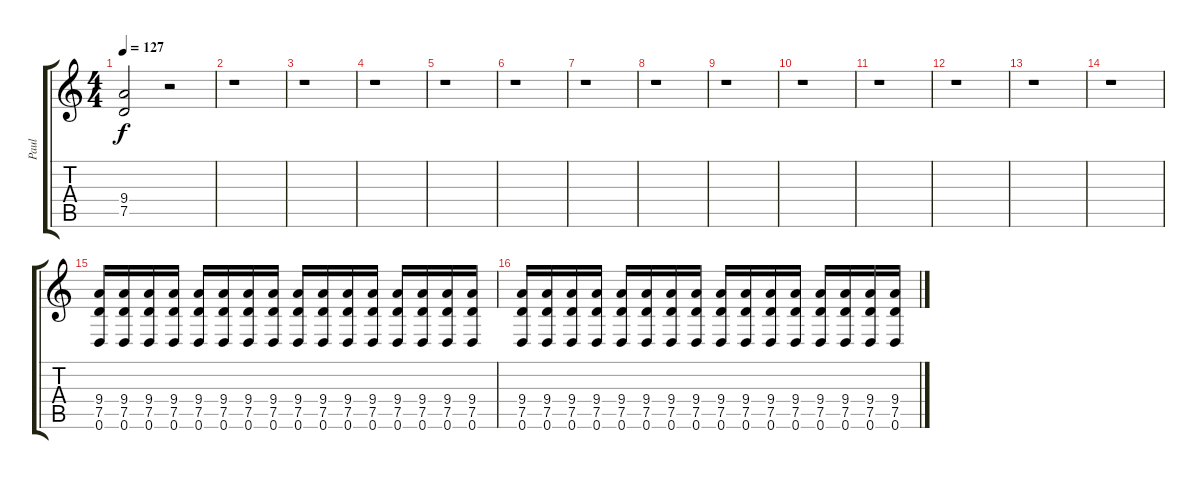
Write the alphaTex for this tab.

\track ("Paul" "Paul") {instrument distortionguitar}
\staff {score tabs}
\tuning (D4 A3 F3 C3 G2 D2) {hide}
\ts (4 4)
\tempo 127
\clef g2
\ks c
(9.4 7.5).2{dy f} r.2 |
r.1 |
r.1 |
r.1 |
r.1 |
r.1 |
r.1 |
r.1 |
r.1 |
r.1 |
r.1 |
r.1 |
r.1 |
r.1 |
(9.4 7.5 0.6).16 (9.4 7.5 0.6).16 (9.4 7.5 0.6).16 (9.4 7.5 0.6).16 (9.4 7.5 0.6).16 (9.4 7.5 0.6).16 (9.4 7.5 0.6).16 (9.4 7.5 0.6).16 (9.4 7.5 0.6).16 (9.4 7.5 0.6).16 (9.4 7.5 0.6).16 (9.4 7.5 0.6).16 (9.4 7.5 0.6).16 (9.4 7.5 0.6).16 (9.4 7.5 0.6).16 (9.4 7.5 0.6).16 |
(9.4 7.5 0.6).16 (9.4 7.5 0.6).16 (9.4 7.5 0.6).16 (9.4 7.5 0.6).16 (9.4 7.5 0.6).16 (9.4 7.5 0.6).16 (9.4 7.5 0.6).16 (9.4 7.5 0.6).16 (9.4 7.5 0.6).16 (9.4 7.5 0.6).16 (9.4 7.5 0.6).16 (9.4 7.5 0.6).16 (9.4 7.5 0.6).16 (9.4 7.5 0.6).16 (9.4 7.5 0.6).16 (9.4 7.5 0.6).16
